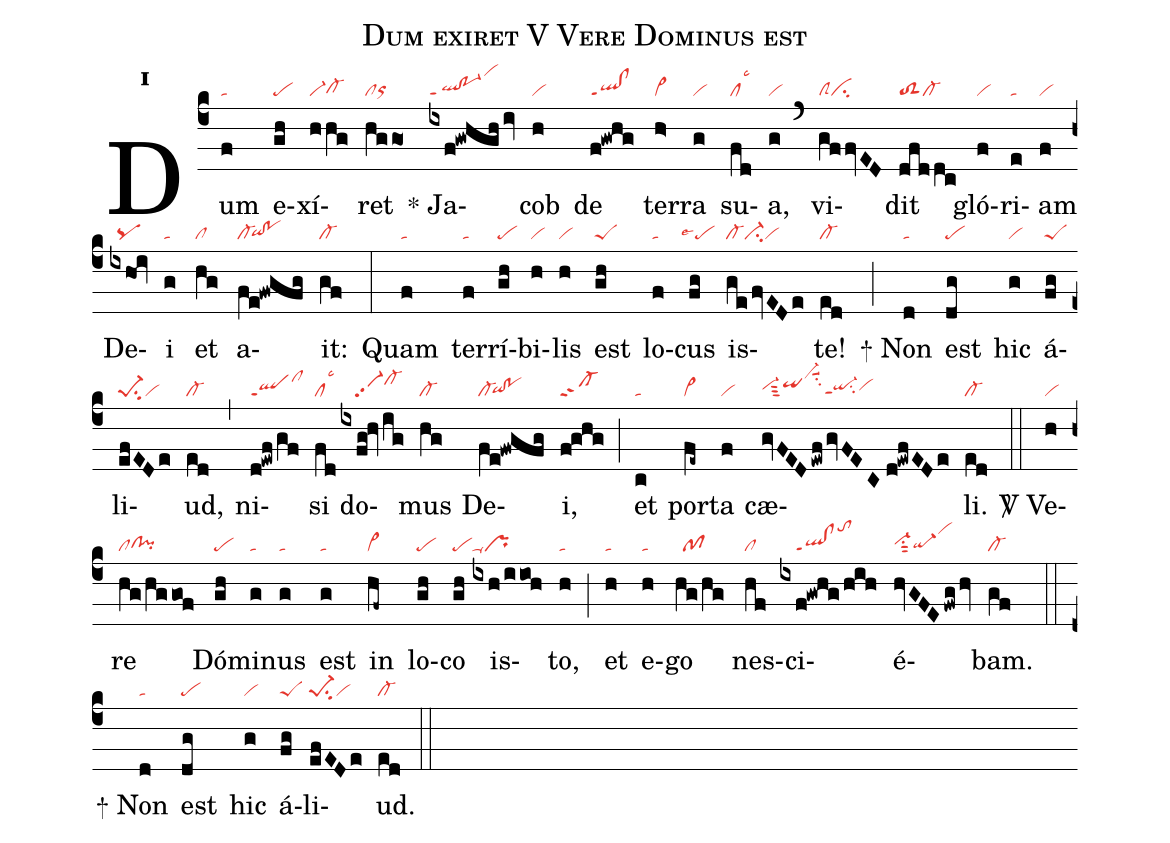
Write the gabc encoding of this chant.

name:Dum exiret V Vere Dominus est;
office-part:re;
mode:1;
nabc-lines:1;
%%
initial-style: 1;
name: Dum exiret Jacob;
mode: 1;
office-part: Responsorium;
annotation: Resp.;
annotation: i;
nabc-lines:1;
%%
(c4) Dum(f|ta) e(gh|pe)xí(hhg|vi-cl-hg)ret(hggo|clorhg) <sp>*</sp> Ja(ixf!gwhgh/iv|ql!po-1ppt1vihm)cob(h|vi) de(f!gwhg|ql!clppt1) ter(h>|vi>)ra(g|vi) su(fd|cllsc3)a,(g|vi) (`) vi(gffvED|clSci)dit(dfddc|toS2cl-) gló(f|vi)ri(e|ta)am(f|vi) De(ixhoi|//pq)i(g|ta) et(hg|cl) a(fe!fwgfg|cl-`qihg!pohg)it:(gf|cl-) (:) Quam(f|ta) ter(f|ta)rí(gh|pe)bi(h|vi)lis(h|vi) est(gh|peS) lo(f|ta)cus(fg|``pelse4) is(ge/fvEDe|cl-ci-vi)te!(ed|cl-) (;)
<sp>+</sp> Non(d|ta) est(dg|pe) hic(g|vi) á(fg|peS)li(efEDe|pe-1su2vi)ud,(ed|cl-) (,) ni(d!ewf/gf|qlppt1clhk)si(fd|cllsc3) do(ixfg!hv/ig|////vi-pp2cl-hj)mus(hg|cl-) De(fe!fwgfg|cl-`qihg!pohg)i,(f!ghg|sf-) (;) et(c|ta) por(fe~|vi>)ta(f|vi) cæ(gvFED/ewf/gvFEC//d!ewfEDe|vi-hhsut3qihivi-hlsuu1su2qi-hhppt1su2vihh)li.(ed|cl-) (::)

<sp>V/</sp> Ve(h|vi)re(hg/hggof|clclhg!pihg) Dó(gh|pe)mi(g|ta)nus(g|ta) est(g|ta) in(hf~|vi>) lo(gh|pe)co(gh|pe) is(ixh/iioh|ta-pr)to,(h|ta) (;) et(h|ta) e(h|ta)go(hg/hg|//pf) nes(hf|cl)ci(ixf!gwhg/hih|////ql!clppt1tohm)é(hvGFE/fwg/hv|vi-hhsu1sut2qi-hgvihl)bam.(gf|cl-) (::)
<sp>+</sp> Non(d|ta) est(dg|pe) hic(g|vi) á(fg|peS)li(efEDe|pe-1su2vi)ud.(ed|cl-) (::)
